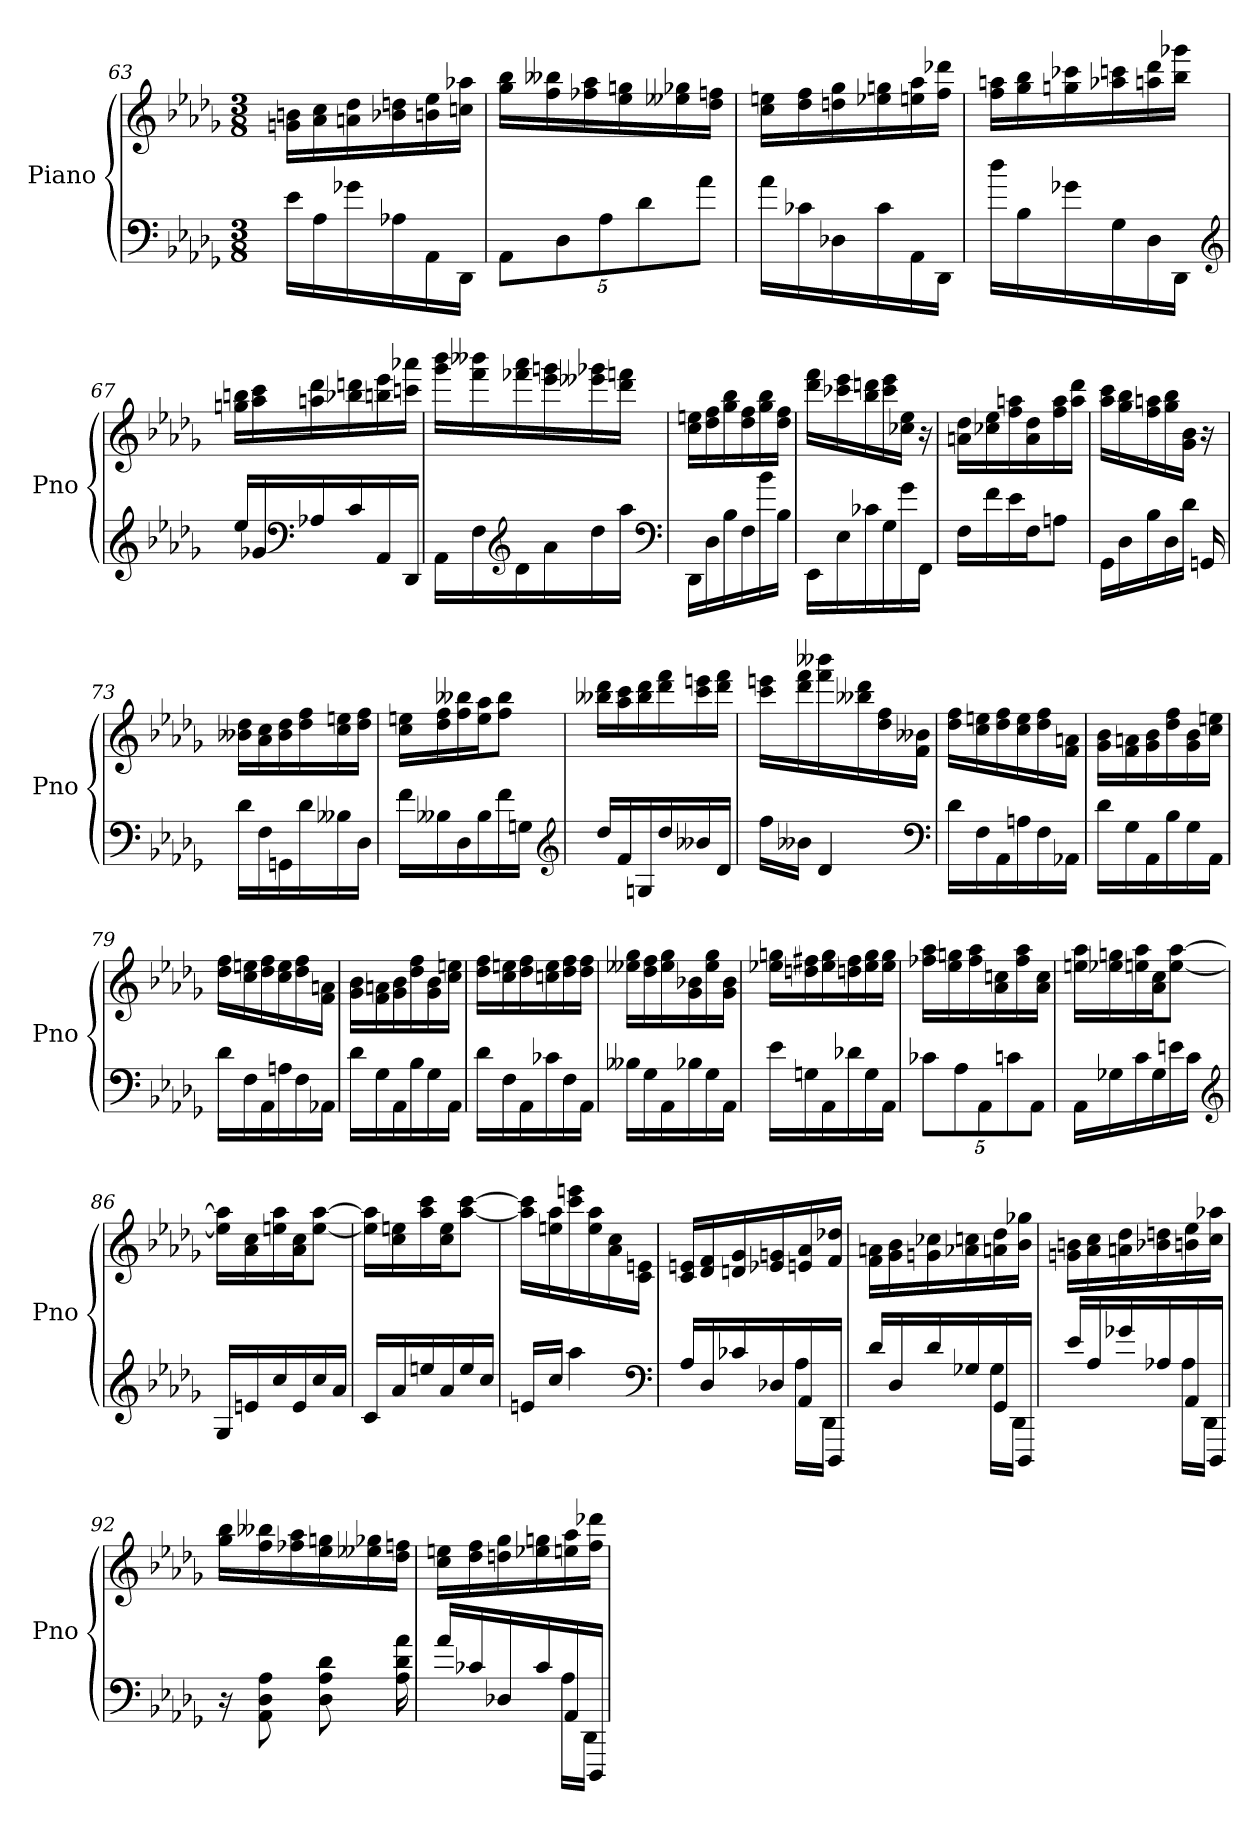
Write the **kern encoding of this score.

**kern	**kern
*part1	*part1
*staff2	*staff1
*I"Piano	*
*I'Pno	*
*clefF4	*clefG2
*k[b-e-a-d-g-]	*k[b-e-a-d-g-]
*D-:	*D-:
*M3/8	*M3/8
=63	=63
16e-LL	16gn 16bnLL
16A-	16a- 16cc
16g-X	16an 16dd-
16A-X	16b-X 16ddn
16AA-	16bn 16ee-
16DD-JJ	16ccn 16aa-XJJ
=64	=64
40%3AA-L	16gg- 16bb-LL
.	16ff 16bb--X
40%3D-	.
.	16ff-X 16aa-
40%3A-	.
.	16ee- 16ggn
40%3d-	.
.	16ee--X 16gg-X
40%3a-J	.
.	16dd- 16ffnJJ
=65	=65
16a-LL	16cc 16eenLL
16c-X	16dd- 16ff
16D-X	16ddn 16gg-
16c-	16ee-X 16ggn
16AA-	16een 16aa-
16DD-JJ	16ff 16ddd-XJJ
=66	=66
16dd-LL	16ff 16aanLL
16B-	16gg- 16bb-
16g-X	16ggn 16ccc-X
16G-	16aa-X 16cccn
16D-	16aan 16ddd-
16DD-JJ	16bb- 16ggg-XJJ
*clefG2	*
=67	=67
16ee-LL	16ggn 16bbnLL
16g-X	16aa- 16ccc
*clefF4	*
16A-X	16aan 16ddd-
16c	16bb-X 16dddn
16AA-	16bbn 16eee-
16DD-JJ	16cccn 16aaa-XJJ
=68	=68
16AA-LL	16ggg- 16bbb-LL
16F	16fff 16bbb--X
*clefG2	*
16d-	16fff-X 16aaa-
16a-	16eee- 16gggn
16dd-	16eee--X 16ggg-X
16aa-JJ	16ddd- 16fffnJJ
*clefF4	*
=69	=69
16DD-LL	16cc 16eenLL
16D-	16dd- 16ff
16B-	16gg- 16bb-
16F	16dd- 16ff
16b-	16gg- 16bb-
16B-JJ	16dd- 16ffJJ
=70	=70
16EE-LL	16ddd- 16fffLL
16E-	16ccc-X 16eee-
16c-X	16bb- 16dddn
16G-	16ccc- 16eee-
16g-	16cc-X 16ee-JJ
16FFJJ	16r
=71	=71
16FLL	16an 16dd-LL
16f	16cc-X 16ee-
16e-	16ff 16aan
16FJ	16a 16dd-
8AnJ	16ff 16aa
.	16aa 16ddd-JJ
=72	=72
16GG-LL	16aa- 16cccLL
16D-	16gg- 16bb-
16B-	16ff 16aan
16D-	16gg- 16bb-
16d-JJ	16g- 16b-JJ
16GGn	16r
=73	=73
16d-LL	16b--X 16dd-LL
16F	16a- 16cc
16GGn	16b-- 16dd-
16d-	16dd- 16ff
16B--X	16cc 16een
16D-JJ	16dd- 16ffJJ
=74	=74
16fLL	16cc 16eenLL
16B--X	16dd- 16ff
16D-	16ff 16bb--X
16B--	16ee 16aa-J
16f	8ff 8bb--J
16GnJJ	.
*clefG2	*
=75	=75
16dd-LL	16bb--X 16ddd-LL
16f	16aa- 16ccc
16Gn	16bb-- 16ddd-
16dd-	16ddd- 16fff
16b--X	16ccc 16eeen
16d-JJ	16ddd- 16fffJJ
=76	=76
16ffLL	16ccc 16eeenLL
16b--XJJ	16ddd- 16fff
4d-	16fff 16bbb--X
.	16bb--X 16ddd-
.	16dd- 16ff
.	16f 16b--XJJ
*clefF4	*
=77	=77
16d-LL	16dd- 16ffLL
16F	16cc 16een
16AA-	16dd- 16ff
16An	16cc 16ee
16F	16dd- 16ff
16AA-XJJ	16f 16anJJ
=78	=78
16d-LL	16g- 16b-LL
16G-	16f 16an
16AA-	16g- 16b-
16B-	16dd- 16ff
16G-	16g- 16b-
16AA-JJ	16cc 16eenJJ
=79	=79
16d-LL	16dd- 16ffLL
16F	16cc 16een
16AA-	16dd- 16ff
16An	16cc 16ee
16F	16dd- 16ff
16AA-XJJ	16f 16anJJ
=80	=80
16d-LL	16g- 16b-LL
16G-	16f 16an
16AA-	16g- 16b-
16B-	16dd- 16ff
16G-	16g- 16b-
16AA-JJ	16cc 16eenJJ
=81	=81
16d-LL	16dd- 16ffLL
16F	16cc 16een
16AA-	16dd- 16ff
16c-X	16ccn 16ee
16F	16dd- 16ff
16AA-JJ	16dd- 16ffJJ
=82	=82
16B--XLL	16ee--X 16gg-LL
16G-	16dd- 16ff
16AA-	16ee-- 16gg-
16B-X	16g- 16b-X
16G-	16ee-- 16gg-
16AA-JJ	16g- 16b-JJ
=83	=83
16e-LL	16ee-X 16ggnLL
16Gn	16ddn 16ff#X
16AA-	16ee- 16gg
16d-X	16ddn 16ff#
16G	16ee- 16gg
16AA-JJ	16ee- 16ggJJ
=84	=84
40%3c-XL	16ff-X 16aa-LL
.	16ee- 16ggn
40%3A-	.
.	16ff- 16aa-
40%3AA-	.
.	16a- 16ccn
40%3cn	.
.	16ff- 16aa-
40%3AA-J	.
.	16a- 16ccJJ
=85	=85
16AA-LL	16een 16aa-LL
16G-X	16ee-X 16ggn
16c	16een 16aa-
16G-	16a- 16ccJ
16en	[8ee [8aa-J
16cJJ	.
*clefG2	*
=86	=86
16G-LL	16ee] 16aa-]LL
16en	16a- 16cc
16cc	16een 16aa-
16e	16a- 16ccJ
16cc	[8ee [8aa-J
16a-JJ	.
=87	=87
16cLL	16ee] 16aa-]LL
16a-	16cc 16een
16een	16aa- 16ccc
16a-	16cc 16eeJ
16ee	[8aa- [8cccJ
16ccJJ	.
=88	=88
16enLL	16aa-] 16ccc]LL
16ccJJ	16een 16aa-
4aa-	16ccc 16eeen
.	16ee 16aa-
.	16a- 16cc
.	16c 16enJJ
*clefF4	*
=89	=89
*^	*
16A-LL	8ryy	16c 16enLL
16D-	.	16d- 16f
16c-X	8ryy	16dn 16g-
16D-X	.	16e-X 16gn
16AA-	16A-LL	16en 16a-
16DDD-JJ	16DD-JJ	16f 16dd-XJJ
=90	=90	=90
16d-LL	8ryy	16f 16anLL
16D-	.	16g- 16b-
16d-	8ryy	16gn 16cc-X
16G-X	.	16a-X 16ccn
16GG-	16G-LL	16an 16dd-
16DDD-JJ	16DD-JJ	16b- 16gg-XJJ
=91	=91	=91
16e-LL	8ryy	16gn 16bnLL
16A-	.	16a- 16cc
16g-X	8ryy	16an 16dd-
16A-X	.	16b-X 16ddn
16AA-	16A-LL	16bn 16ee-
16DDD-JJ	16DD-JJ	16cc 16aa-XJJ
*v	*v	*
=92	=92
16r	16gg- 16bb-LL
8AA- 8D- 8A-	16ff 16bb--X
.	16ff-X 16aa-
8D- 8A- 8d-	16ee- 16ggn
.	16ee--X 16gg-X
16A- 16d- 16a-	16dd- 16ffnJJ
=93	=93
*^	*
16a-LL	8ryy	16cc 16eenLL
16c-X	.	16dd- 16ff
16D-X	8ryy	16ddn 16gg-
16c-	.	16ee-X 16ggn
16AA-	16A-LL	16een 16aa-
16DDD-JJ	16DD-JJ	16ff 16ddd-XJJ
*v	*v	*
=	=
*-	*-
